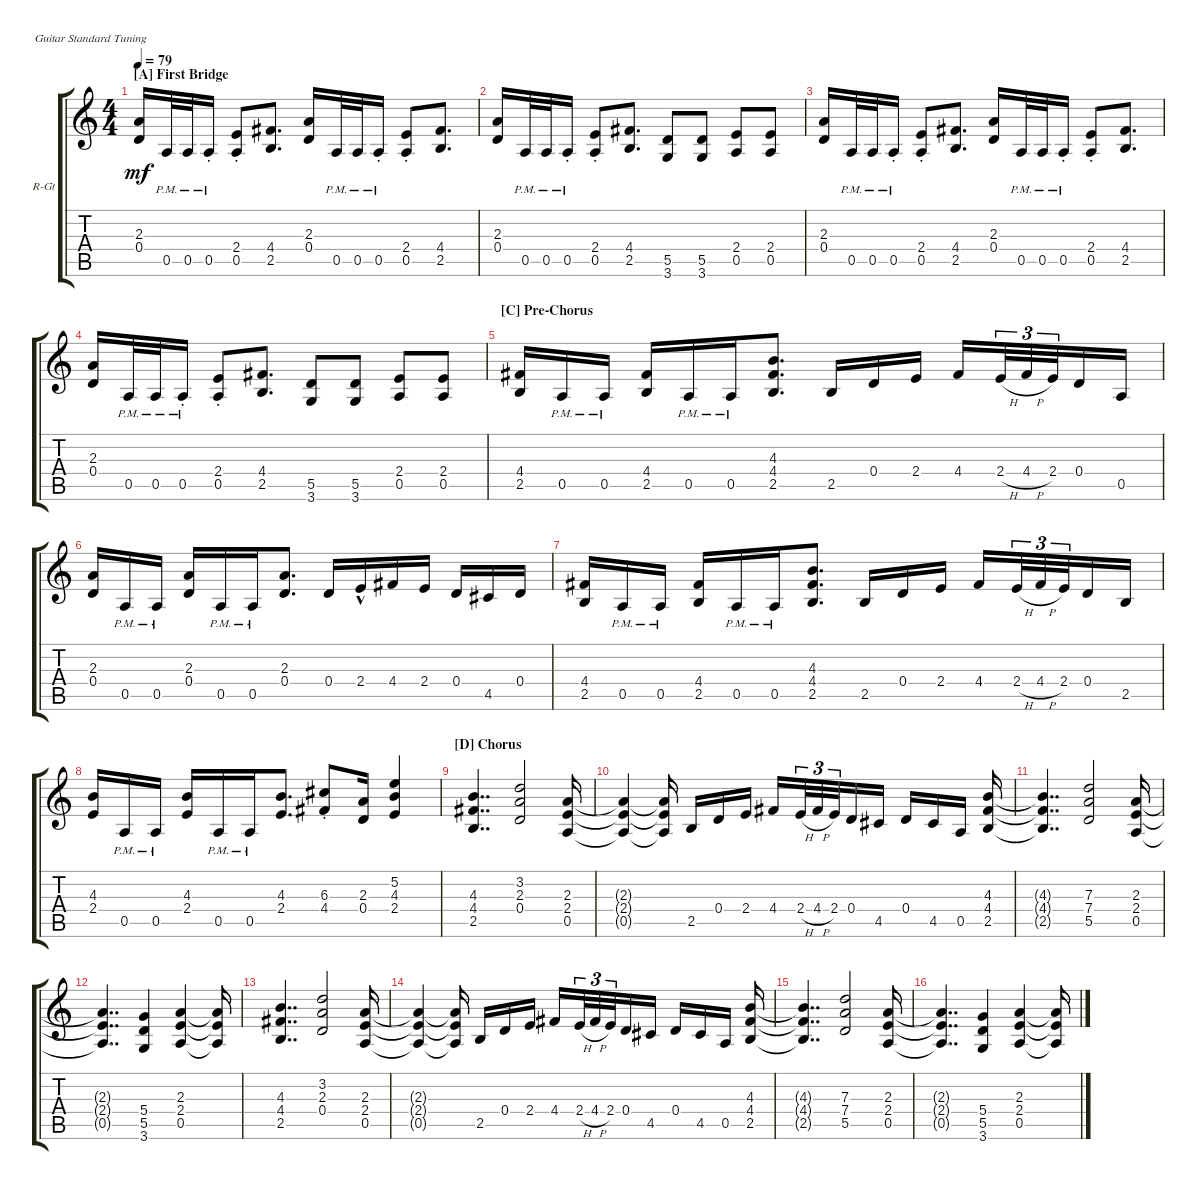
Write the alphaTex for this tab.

\bracketExtendMode groupsimilarinstruments
\firstSystemTrackNameOrientation horizontal
\otherSystemsTrackNameOrientation horizontal
\track ("Rhythm Guitar" "R-Gt") {instrument distortionguitar}
\staff {score tabs}
\tuning (E4 B3 G3 D3 A2 E2)
\ts (4 4)
\section ("A" "First Bridge")
\tempo 79
\clef g2
\ks c
(2.3 0.4).16{dy mf} 0.5{pm}.32{beam merge} 0.5{pm}.32{beam merge} 0.5{pm st}.16{beam split} (2.4{st} 0.5{st}).8{beam merge} (4.4 2.5).8{d beam split} (2.3 0.4).16 0.5{pm}.32{beam merge} 0.5{pm}.32{beam merge} 0.5{pm st}.16{beam split} (2.4{st} 0.5{st}).8{beam merge} (4.4 2.5).8{d beam split} |
(2.3 0.4).16 0.5{pm}.32{beam merge} 0.5{pm}.32{beam merge} 0.5{pm st}.16{beam split} (2.4{st} 0.5{st}).8{beam merge} (4.4 2.5).8{d beam split} (5.5 3.6).8 (5.5 3.6).8 (0.5 2.4).8 (0.5 2.4).8 |
(2.3 0.4).16 0.5{pm}.32{beam merge} 0.5{pm}.32{beam merge} 0.5{pm st}.16{beam split} (2.4{st} 0.5{st}).8{beam merge} (4.4 2.5).8{d beam split} (2.3 0.4).16 0.5{pm}.32{beam merge} 0.5{pm}.32{beam merge} 0.5{pm st}.16{beam split} (2.4{st} 0.5{st}).8{beam merge} (4.4 2.5).8{d beam split} |
(2.3 0.4).16 0.5{pm}.32{beam merge} 0.5{pm}.32{beam merge} 0.5{pm st}.16{beam split} (2.4{st} 0.5{st}).8{beam merge} (4.4 2.5).8{d beam split} (5.5 3.6).8 (5.5 3.6).8 (0.5 2.4).8 (0.5 2.4).8 |
\section ("C" "Pre-Chorus")
(2.5 4.4).16 0.5{pm}.16 0.5{pm}.16{beam split} (2.5 4.4).16{beam merge} 0.5{pm}.16 0.5{pm}.16 (2.5 4.4 4.3).8{d} 2.5.16 0.4.16 2.4.16{beam split} 4.4.16{beam merge} 2.4{h}.32{tu (3 2) beam merge} 4.4{h}.32{tu (3 2) beam merge} 2.4.32{tu (3 2) beam merge} 0.4.16{beam merge} 0.5.16 |
(0.4 2.3).16 0.5{pm}.16 0.5{pm}.16{beam split} (0.4 2.3).16{beam merge} 0.5{pm}.16 0.5{pm}.16 (0.4 2.3).8{d} 0.4.16 2.4{hac}.16 4.4.16{beam merge} 2.4.16{beam split} 0.4.16 4.5.16 0.4.16 |
(2.5 4.4).16 0.5{pm}.16 0.5{pm}.16{beam split} (2.5 4.4).16{beam merge} 0.5{pm}.16 0.5{pm}.16 (2.5 4.4 4.3).8{d} 2.5.16 0.4.16 2.4.16 4.4.16{beam merge} 2.4{h}.32{tu (3 2) beam merge} 4.4{h}.32{tu (3 2) beam merge} 2.4.32{tu (3 2) beam merge} 0.4.16{beam merge} 2.5.16 |
(2.4 4.3).16 0.5{pm}.16 0.5{pm}.16{beam split} (2.4 4.3).16{beam merge} 0.5{pm}.16 0.5{pm}.16 (2.4 4.3).8{d} (4.4{st} 6.3{st}).8 (0.4 2.3).16 (2.4 4.3 5.2).4 |
\section ("D" "Chorus")
(2.5 4.4 4.3).4{dd} (0.4 2.3 3.2).2 (0.5 2.4 2.3).16 |
(0.5{t} 2.4{t} 2.3{t}).4 (0.5{t} 2.4{t} 2.3{t}).16{beam split} 2.5.16 0.4.16{beam merge} 2.4.16 4.4.16{beam merge} 2.4{h}.32{tu (3 2) beam merge} 4.4{h}.32{tu (3 2) beam merge} 2.4.32{tu (3 2) beam merge} 0.4.16{beam merge} 4.5.16 0.4.16 4.5.16 0.5.16{beam split} (2.5 4.4 4.3).16 |
(2.5{t} 4.4{t} 4.3{t}).4{dd} (7.4 7.3 5.5).2 (0.5 2.4 2.3).16 |
(0.5{t} 2.4{t} 2.3{t}).4{dd} (3.6 5.5 5.4).4 (0.5 2.4 2.3).4 (0.5{t} 2.4{t} 2.3{t}).16 |
(2.5 4.4 4.3).4{dd} (0.4 2.3 3.2).2 (0.5 2.4 2.3).16 |
(0.5{t} 2.4{t} 2.3{t}).4 (0.5{t} 2.4{t} 2.3{t}).16{beam split} 2.5.16 0.4.16{beam merge} 2.4.16 4.4.16{beam merge} 2.4{h}.32{tu (3 2) beam merge} 4.4{h}.32{tu (3 2) beam merge} 2.4.32{tu (3 2) beam merge} 0.4.16{beam merge} 4.5.16 0.4.16 4.5.16 0.5.16{beam split} (2.5 4.4 4.3).16 |
(2.5{t} 4.4{t} 4.3{t}).4{dd} (7.4 7.3 5.5).2 (0.5 2.4 2.3).16 |
(0.5{t} 2.4{t} 2.3{t}).4{dd} (3.6 5.5 5.4).4 (0.5 2.4 2.3).4 (0.5{t} 2.4{t} 2.3{t}).16
